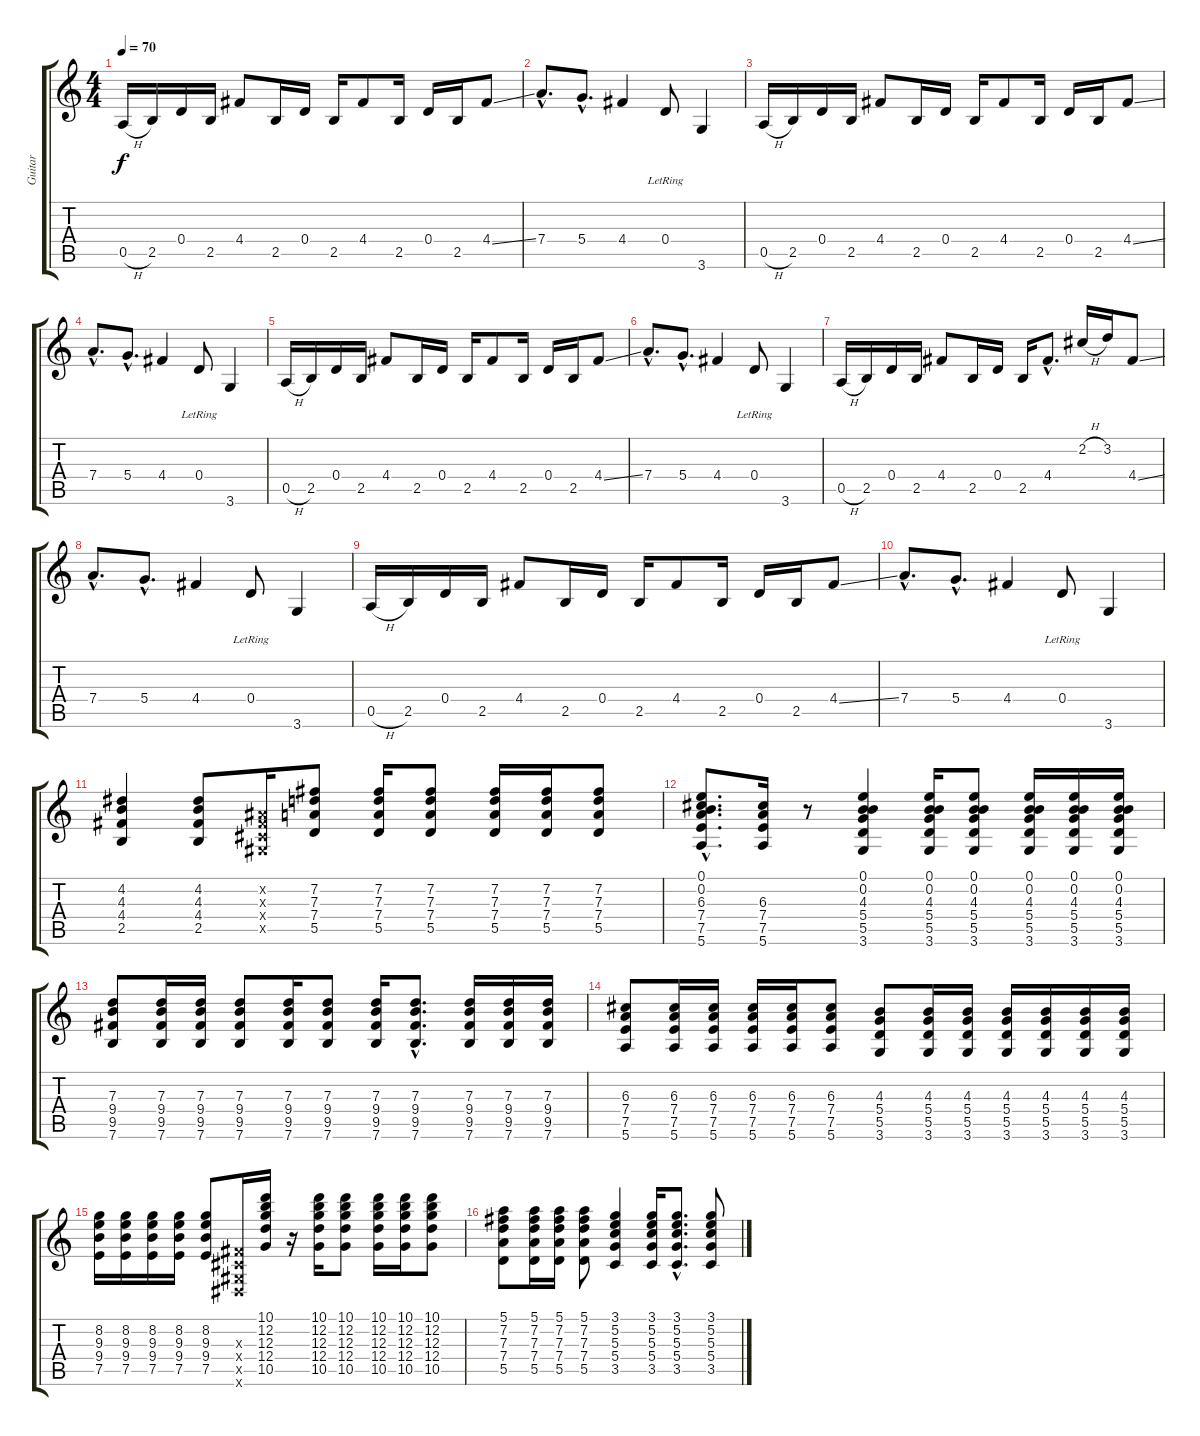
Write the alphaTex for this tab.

\track ("Guitar" "Guitar") {instrument electricguitarclean}
\staff {score tabs}
\tuning (E4 B3 G3 D3 A2 E2) {hide}
\ts (4 4)
\tempo 70
\clef g2
\ks c
0.5{h}.16{dy f} 2.5.16 0.4.16 2.5.16 4.4.8 2.5.16 0.4.16 2.5.16 4.4.8 2.5.16 0.4.16 2.5.16 4.4{ss}.8 |
7.4{hac}.8{d} 5.4{hac}.8{d} 4.4.4 0.4{lr}.8 3.6.4 |
0.5{h}.16 2.5.16 0.4.16 2.5.16 4.4.8 2.5.16 0.4.16 2.5.16 4.4.8 2.5.16 0.4.16 2.5.16 4.4{ss}.8 |
7.4{hac}.8{d} 5.4{hac}.8{d} 4.4.4 0.4{lr}.8 3.6.4 |
0.5{h}.16 2.5.16 0.4.16 2.5.16 4.4.8 2.5.16 0.4.16 2.5.16 4.4.8 2.5.16 0.4.16 2.5.16 4.4{ss}.8 |
7.4{hac}.8{d} 5.4{hac}.8{d} 4.4.4 0.4{lr}.8 3.6.4 |
0.5{h}.16 2.5.16 0.4.16 2.5.16 4.4.8 2.5.16 0.4.16 2.5.16 4.4{hac}.8{d} 2.2{h}.16 3.2.16 4.4{ss}.8 |
7.4{hac}.8{d} 5.4{hac}.8{d} 4.4.4 0.4{lr}.8 3.6.4 |
0.5{h}.16 2.5.16 0.4.16 2.5.16 4.4.8 2.5.16 0.4.16 2.5.16 4.4.8 2.5.16 0.4.16 2.5.16 4.4{ss}.8 |
7.4{hac}.8{d} 5.4{hac}.8{d} 4.4.4 0.4{lr}.8 3.6.4 |
(4.2 4.3 4.4 2.5).4 (4.2 4.3 4.4 2.5).8 (-1.2{x} -1.3{x} -1.4{x} -1.5{x}).16 (7.2 7.3 7.4 5.5).8 (7.2 7.3 7.4 5.5).16 (7.2 7.3 7.4 5.5).8 (7.2 7.3 7.4 5.5).16 (7.2 7.3 7.4 5.5).16 (7.2 7.3 7.4 5.5).8 |
(0.1{hac} 0.2{hac} 6.3{hac} 7.4{hac} 7.5{hac} 5.6{hac}).8{d} (6.3 7.4 7.5 5.6).16 r.8 (0.1 0.2 4.3 5.4 5.5 3.6).4 (0.1 0.2 4.3 5.4 5.5 3.6).16 (0.1 0.2 4.3 5.4 5.5 3.6).8 (0.1 0.2 4.3 5.4 5.5 3.6).16 (0.1 0.2 4.3 5.4 5.5 3.6).16 (0.1 0.2 4.3 5.4 5.5 3.6).16 |
(7.3 9.4 9.5 7.6).8 (7.3 9.4 9.5 7.6).16 (7.3 9.4 9.5 7.6).16 (7.3 9.4 9.5 7.6).8 (7.3 9.4 9.5 7.6).16 (7.3 9.4 9.5 7.6).8 (7.3 9.4 9.5 7.6).16 (7.3{hac} 9.4{hac} 9.5{hac} 7.6{hac}).8{d} (7.3 9.4 9.5 7.6).16 (7.3 9.4 9.5 7.6).16 (7.3 9.4 9.5 7.6).16 |
(6.3 7.4 7.5 5.6).8 (6.3 7.4 7.5 5.6).16 (6.3 7.4 7.5 5.6).16 (6.3 7.4 7.5 5.6).16 (6.3 7.4 7.5 5.6).16 (6.3 7.4 7.5 5.6).8 (4.3 5.4 5.5 3.6).8 (4.3 5.4 5.5 3.6).16 (4.3 5.4 5.5 3.6).16 (4.3 5.4 5.5 3.6).16 (4.3 5.4 5.5 3.6).16 (4.3 5.4 5.5 3.6).16 (4.3 5.4 5.5 3.6).16 |
(8.2 9.3 9.4 7.5).16 (8.2 9.3 9.4 7.5).16 (8.2 9.3 9.4 7.5).16 (8.2 9.3 9.4 7.5).16 (8.2 9.3 9.4 7.5).8 (-1.3{x} -1.4{x} -1.5{x} -1.6{x}).16 (10.1 12.2 12.3 12.4 10.5).16 r.16 (10.1 12.2 12.3 12.4 10.5).16 (10.1 12.2 12.3 12.4 10.5).8 (10.1 12.2 12.3 12.4 10.5).16 (10.1 12.2 12.3 12.4 10.5).16 (10.1 12.2 12.3 12.4 10.5).8 |
(5.1 7.2 7.3 7.4 5.5).8 (5.1 7.2 7.3 7.4 5.5).16 (5.1 7.2 7.3 7.4 5.5).16 (5.1 7.2 7.3 7.4 5.5).8 (3.1 5.2 5.3 5.4 3.5).4 (3.1 5.2 5.3 5.4 3.5).16 (3.1{hac} 5.2{hac} 5.3{hac} 5.4{hac} 3.5{hac}).8{d} (3.1 5.2 5.3 5.4 3.5).8
